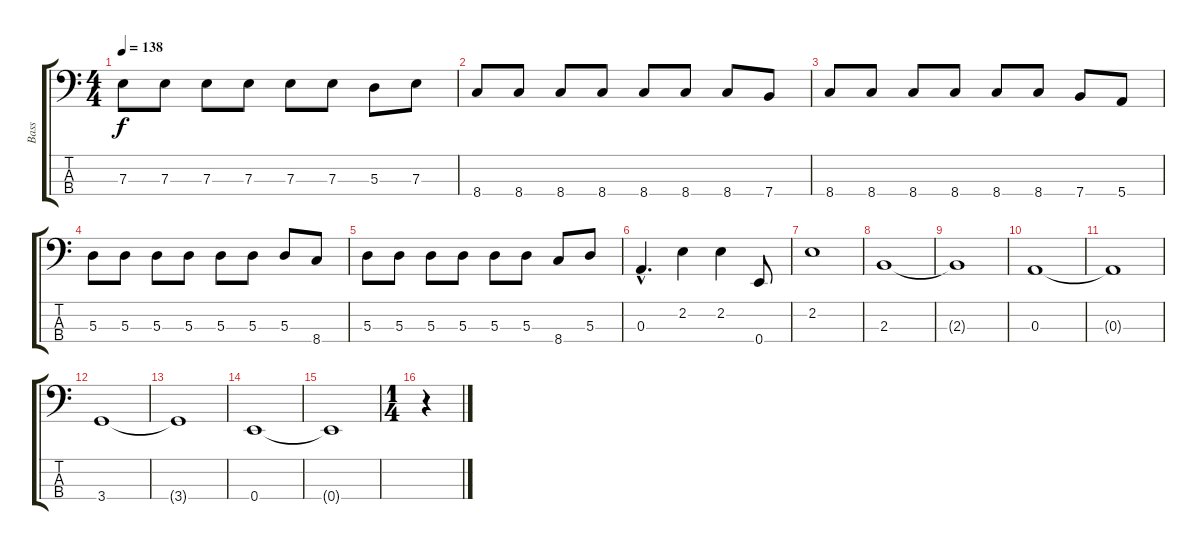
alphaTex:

\track ("Bass" "Bass") {instrument electricbassfinger}
\staff {score tabs}
\tuning (G2 D2 A1 E1) {hide}
\ts (4 4)
\tempo 138
\clef f4
\ks c
7.3.8{dy f} 7.3.8 7.3.8 7.3.8 7.3.8 7.3.8 5.3.8 7.3.8 |
8.4.8 8.4.8 8.4.8 8.4.8 8.4.8 8.4.8 8.4.8 7.4.8 |
8.4.8 8.4.8 8.4.8 8.4.8 8.4.8 8.4.8 7.4.8 5.4.8 |
5.3.8 5.3.8 5.3.8 5.3.8 5.3.8 5.3.8 5.3.8 8.4.8 |
5.3.8 5.3.8 5.3.8 5.3.8 5.3.8 5.3.8 8.4.8 5.3.8 |
0.3{hac}.4{d} 2.2.4 2.2.4 0.4.8 |
2.2.1 |
2.3.1 |
2.3{t}.1 |
0.3.1 |
0.3{t}.1 |
3.4.1 |
3.4{t}.1 |
0.4.1 |
0.4{t}.1 |
\ts (1 4)
r.4
